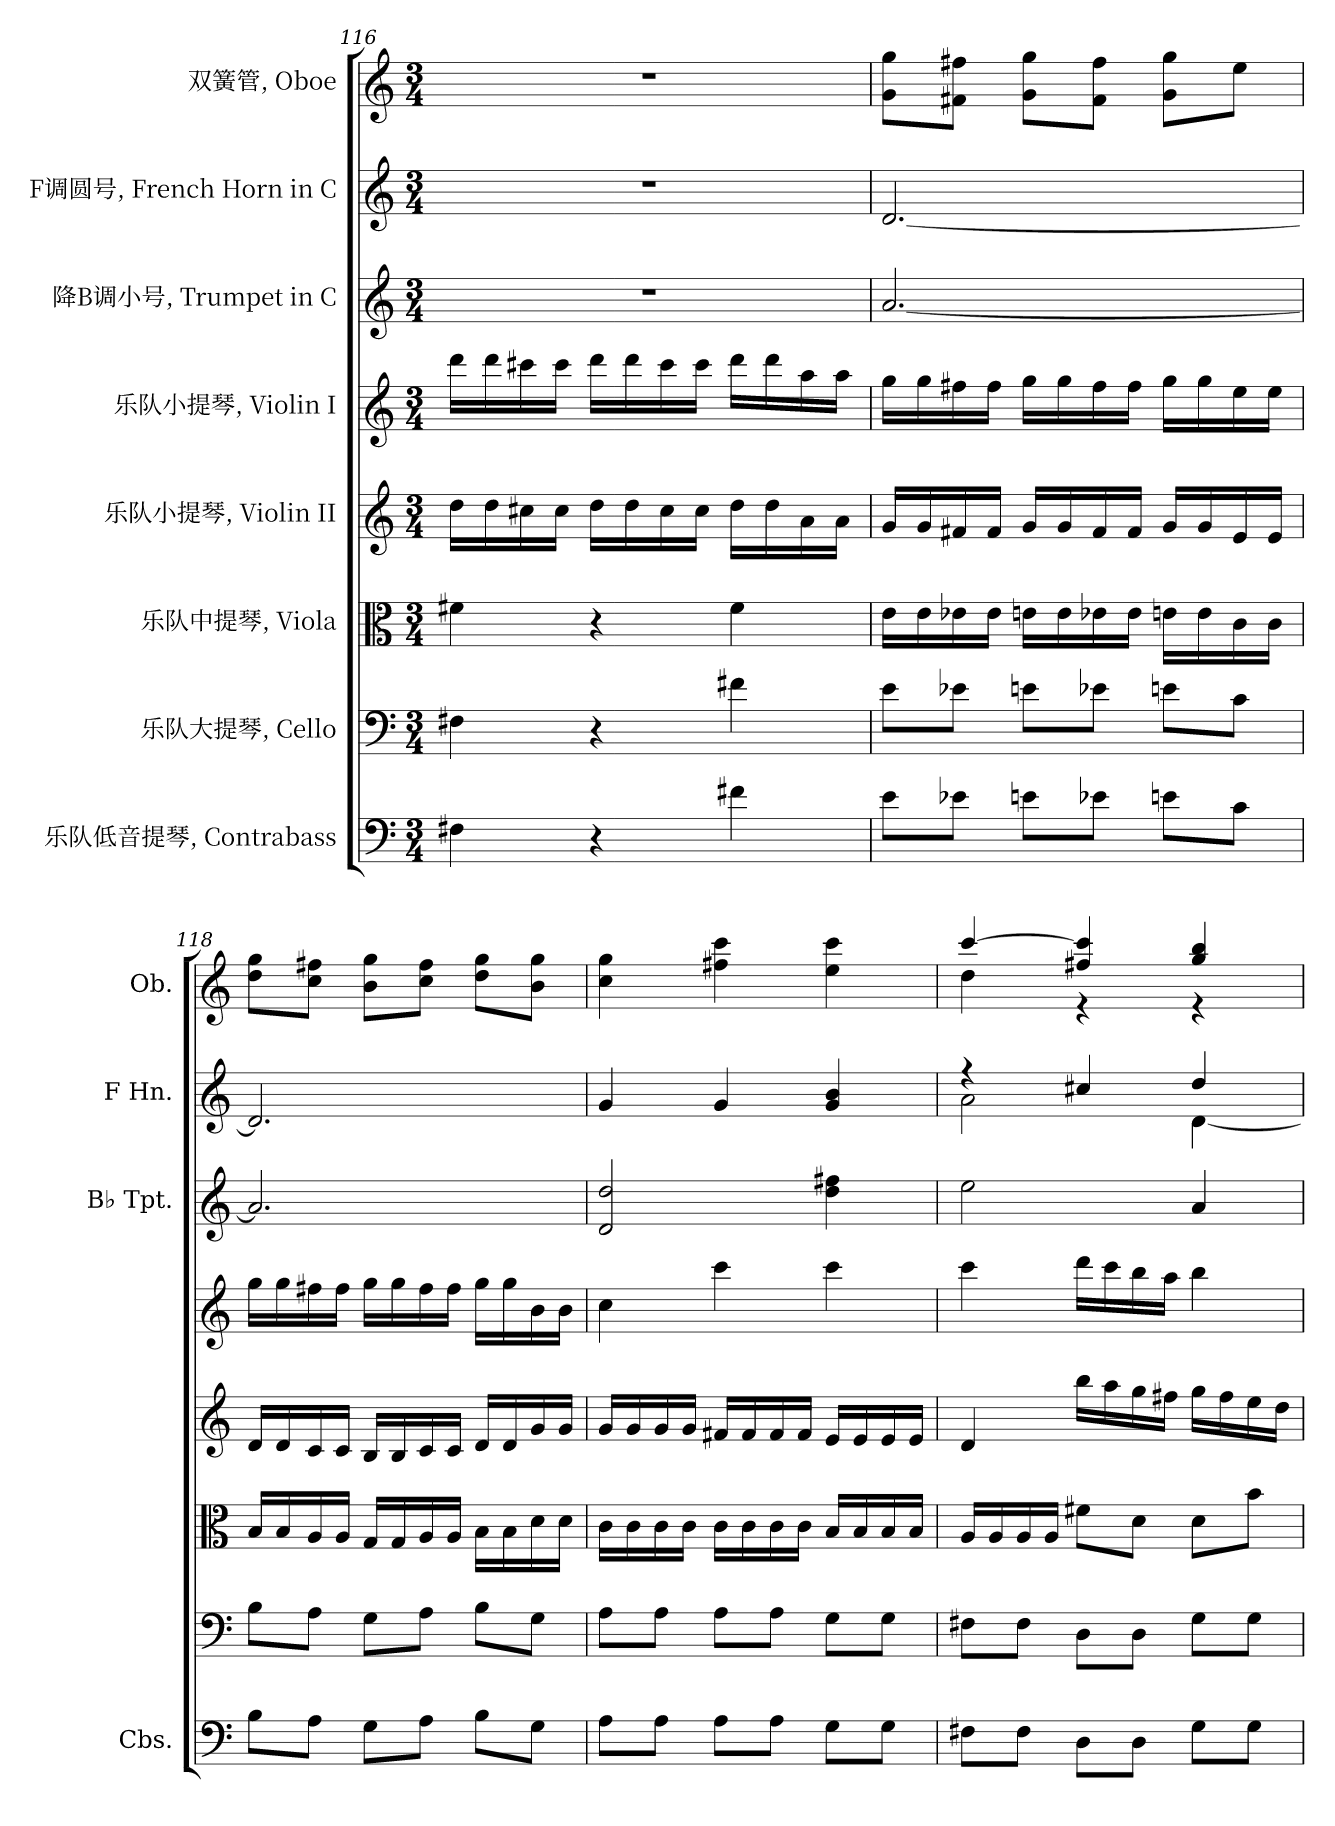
**kern	**kern	**kern	**kern	**kern	**kern	**kern	**kern
*part8	*part7	*part6	*part5	*part4	*part3	*part2	*part1
*staff8	*staff7	*staff6	*staff5	*staff4	*staff3	*staff2	*staff1
*I"乐队低音提琴, Contrabass	*I"乐队大提琴, Cello	*I"乐队中提琴, Viola	*I"乐队小提琴, Violin II	*I"乐队小提琴, Violin I	*I"降B调小号, Trumpet in C	*I"F调圆号, French Horn in C	*I"双簧管, Oboe
*I'Cbs.	*	*	*	*	*I'B♭ Tpt.	*I'F Hn.	*I'Ob.
!!LO:PB:g=z
*clefF4	*clefF4	*clefC3	*clefG2	*clefG2	*clefG2	*clefG2	*clefG2
*ITrd7c12	*	*	*	*	*ITrd1c2	*ITrd4c7	*
*k[]	*k[]	*k[]	*k[]	*k[]	*k[b-e-]	*k[b-]	*k[]
*M3/4	*M3/4	*M3/4	*M3/4	*M3/4	*M3/4	*M3/4	*M3/4
=116	=116	=116	=116	=116	=116	=116	=116
4FF#X\	4F#X\	4f#X\	16dd\LL	16ddd\LL	2.r	2.r	2.r
.	.	.	16dd\	16ddd\	.	.	.
.	.	.	16cc#X\	16ccc#X\	.	.	.
.	.	.	16cc#\JJ	16ccc#\JJ	.	.	.
4r	4r	4r	16dd\LL	16ddd\LL	.	.	.
.	.	.	16dd\	16ddd\	.	.	.
.	.	.	16cc#\	16ccc#\	.	.	.
.	.	.	16cc#\JJ	16ccc#\JJ	.	.	.
4F#X\	4f#X\	4f#\	16dd\LL	16ddd\LL	.	.	.
.	.	.	16dd\	16ddd\	.	.	.
.	.	.	16a\	16aa\	.	.	.
.	.	.	16a\JJ	16aa\JJ	.	.	.
=117	=117	=117	=117	=117	=117	=117	=117
8E\L	8e\L	16e\LL	16g/LL	16gg\LL	[2.g/	[2.G/	8g\ 8gg\L
.	.	16e\	16g/	16gg\	.	.	.
8E-X\J	8e-X\J	16e-X\	16f#X/	16ff#X\	.	.	8f#X\ 8ff#X\J
.	.	16e-\JJ	16f#/JJ	16ff#\JJ	.	.	.
8En\L	8en\L	16en\LL	16g/LL	16gg\LL	.	.	8g\ 8gg\L
.	.	16e\	16g/	16gg\	.	.	.
8E-X\J	8e-X\J	16e-X\	16f#/	16ff#\	.	.	8f#\ 8ff#\J
.	.	16e-\JJ	16f#/JJ	16ff#\JJ	.	.	.
8En\L	8en\L	16en\LL	16g/LL	16gg\LL	.	.	8g\ 8gg\L
.	.	16e\	16g/	16gg\	.	.	.
8C\J	8c\J	16c\	16e/	16ee\	.	.	8ee\J
.	.	16c\JJ	16e/JJ	16ee\JJ	.	.	.
!!LO:PB:g=z
=118	=118	=118	=118	=118	=118	=118	=118
8BB\L	8B\L	16B/LL	16d/LL	16gg\LL	2.g/]	2.G/]	8dd\ 8gg\L
.	.	16B/	16d/	16gg\	.	.	.
8AA\J	8A\J	16A/	16c/	16ff#X\	.	.	8cc\ 8ff#X\J
.	.	16A/JJ	16c/JJ	16ff#\JJ	.	.	.
8GG\L	8G\L	16G/LL	16B/LL	16gg\LL	.	.	8b\ 8gg\L
.	.	16G/	16B/	16gg\	.	.	.
8AA\J	8A\J	16A/	16c/	16ff#\	.	.	8cc\ 8ff#\J
.	.	16A/JJ	16c/JJ	16ff#\JJ	.	.	.
8BB\L	8B\L	16B\LL	16d/LL	16gg\LL	.	.	8dd\ 8gg\L
.	.	16B\	16d/	16gg\	.	.	.
8GG\J	8G\J	16d\	16g/	16b\	.	.	8b\ 8gg\J
.	.	16d\JJ	16g/JJ	16b\JJ	.	.	.
=119	=119	=119	=119	=119	=119	=119	=119
8AA\L	8A\L	16c\LL	16g/LL	4cc\	2c/ 2cc/	4c/	4cc\ 4gg\
.	.	16c\	16g/	.	.	.	.
8AA\J	8A\J	16c\	16g/	.	.	.	.
.	.	16c\JJ	16g/JJ	.	.	.	.
8AA\L	8A\L	16c\LL	16f#X/LL	4ccc\	.	4c/	4ff#X\ 4ccc\
.	.	16c\	16f#/	.	.	.	.
8AA\J	8A\J	16c\	16f#/	.	.	.	.
.	.	16c\JJ	16f#/JJ	.	.	.	.
8GG\L	8G\L	16B/LL	16e/LL	4ccc\	4cc\ 4een\	4c/ 4e/	4ee\ 4ccc\
.	.	16B/	16e/	.	.	.	.
8GG\J	8G\J	16B/	16e/	.	.	.	.
.	.	16B/JJ	16e/JJ	.	.	.	.
=120	=120	=120	=120	=120	=120	=120	=120
*	*	*	*	*	*	*^	*^
8FF#X\L	8F#X\L	16A/LL	4d/	4ccc\	2dd\	4r	2d\	[4ccc/	4dd\
.	.	16A/	.	.	.	.	.	.	.
8FF#\J	8F#\J	16A/	.	.	.	.	.	.	.
.	.	16A/JJ	.	.	.	.	.	.	.
8DD\L	8D\L	8f#X\L	16bb\LL	16ddd\LL	.	4f#X/	.	4ff#X/ 4ccc/]	4r
.	.	.	16aa\	16ccc\	.	.	.	.	.
8DD\J	8D\J	8d\J	16gg\	16bb\	.	.	.	.	.
.	.	.	16ff#X\JJ	16aa\JJ	.	.	.	.	.
8GG\L	8G\L	8d\L	16gg\LL	4bb\	4g/	4g/	[4G\	4gg/ 4bb/	4r
.	.	.	16ff#\	.	.	.	.	.	.
8GG\J	8G\J	8b\J	16ee\	.	.	.	.	.	.
.	.	.	16dd\JJ	.	.	.	.	.	.
*	*	*	*	*	*	*v	*v	*	*
*	*	*	*	*	*	*	*v	*v
=	=	=	=	=	=	=	=
*-	*-	*-	*-	*-	*-	*-	*-
